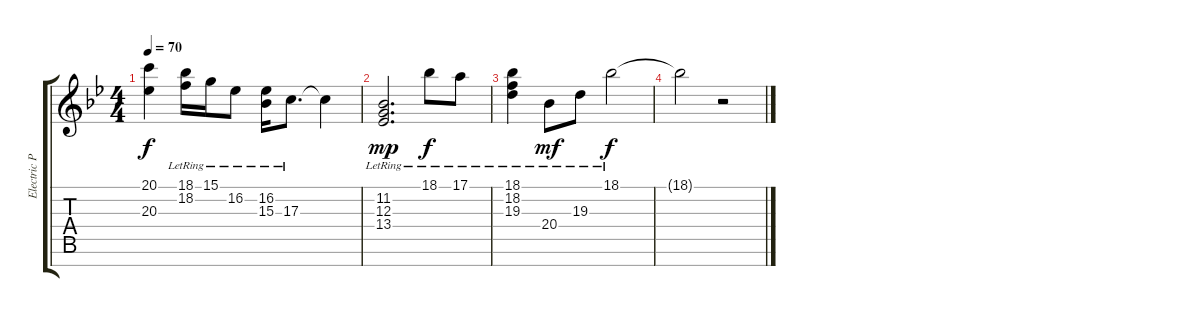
\track ("Electric Piano" "Electric P") {instrument celesta}
\staff {score tabs}
\tuning (E4 B3 G3 D3 A2 E2 B1) {hide}
\ts (4 4)
\tempo 70
\clef g2
\ks bb
(20.1{t} 20.3{t}).4{dy f} (18.1{lr} 18.2{lr}).16 15.1{lr}.16 16.2{lr}.8 (16.2{lr} 15.3{lr}).16 17.3{lr}.8{d} 17.3{t}.4 |
(11.2{lr} 12.3{lr} 13.4{lr}).2{d dy mp} 18.1{lr}.8{dy f} 17.1{lr}.8 |
(18.1{lr} 18.2{lr} 19.3{lr}).4 20.4{lr}.8{dy mf} 19.3{lr}.8 18.1{lr}.2{dy f} |
18.1{t}.2 r.2
